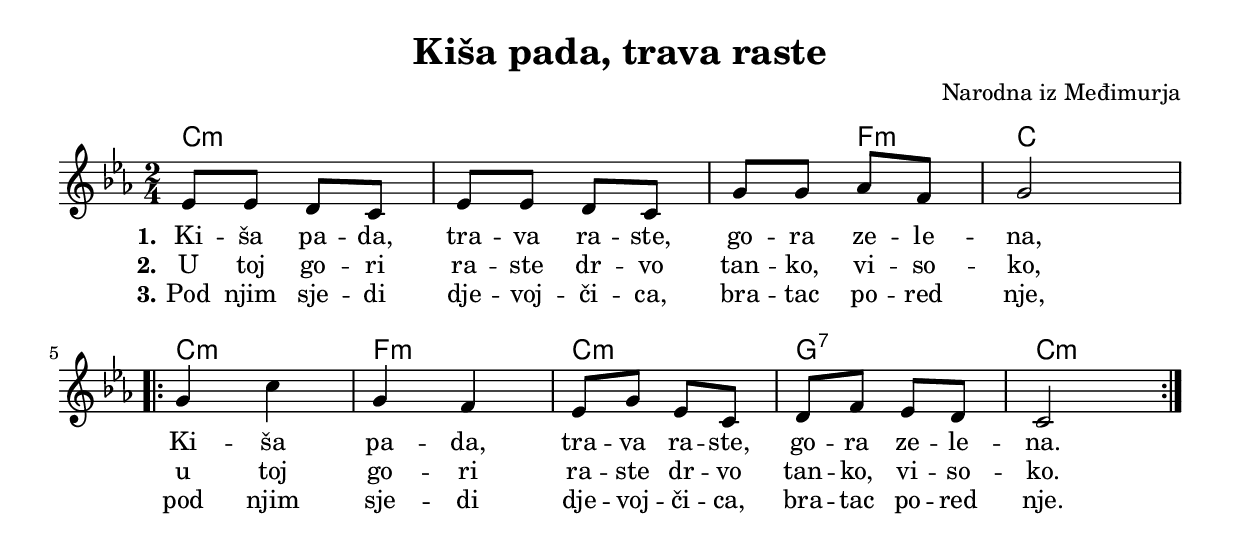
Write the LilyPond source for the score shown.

\version "2.24.1"
\include "deutsch.ly"

\header {
  title = "Kiša pada, trava raste"
  %subtitle = "II."
  composer = "Narodna iz Međimurja"
}

\paper {
  #(set-paper-size "a4")
  indent = 0
  top-margin = 10
  markup-system-spacing = #'((basic-distance . 0.1) (padding . 2))
  system-system-spacing = #'((basic-distance . 0.1) (padding . 3))
  %annotate-spacing = ##t
}

global = {
  \key es \major
  \numericTimeSignature
  \time 2/4
}

chordNames = \chordmode {
  \global
  % Chords follow here.
  \set chordChanges = ##t
  c2:m c:m c4:m f:m c2
  c2:m f:m c:m g:7 c:m
  
}

melody = \relative c' {
  \global
  % Music follows here.
  es8 es d c |
  es8 es d c |
  g'8 g as f |
  g2 | \break
  \bar ".|:-|"
  g4 c |
  g f |
  es8 g es c |
  d8 f es d |
  c2 |
  \bar ":|."
}

verse = \lyricmode {
  % Lyrics follow here.
  \set stanza = "1."
  Ki -- ša pa -- da, tra -- va ra -- ste, go -- ra ze -- le -- na,
  Ki -- ša pa -- da, tra -- va ra -- ste, go -- ra ze -- le -- na.
}
verse_dva = \lyricmode {
  % Lyrics follow here.
  \set stanza = "2."
  U toj go -- ri ra -- ste dr -- vo tan -- ko, vi -- so -- ko,
  u toj go -- ri ra -- ste dr -- vo tan -- ko, vi -- so -- ko.
}
verse_tri = \lyricmode {
  % Lyrics follow here.
  \set stanza = "3."
  Pod njim sje -- di dje -- voj -- či -- ca, bra -- tac po -- red nje,
  pod njim sje -- di dje -- voj -- či -- ca, bra -- tac po -- red nje.
}

\score {
  <<
    \new ChordNames \chordNames
    \new Staff { \melody }
    \addlyrics { \verse }
    \addlyrics { \verse_dva }
    \addlyrics { \verse_tri }
  >>
  \layout { }
}
